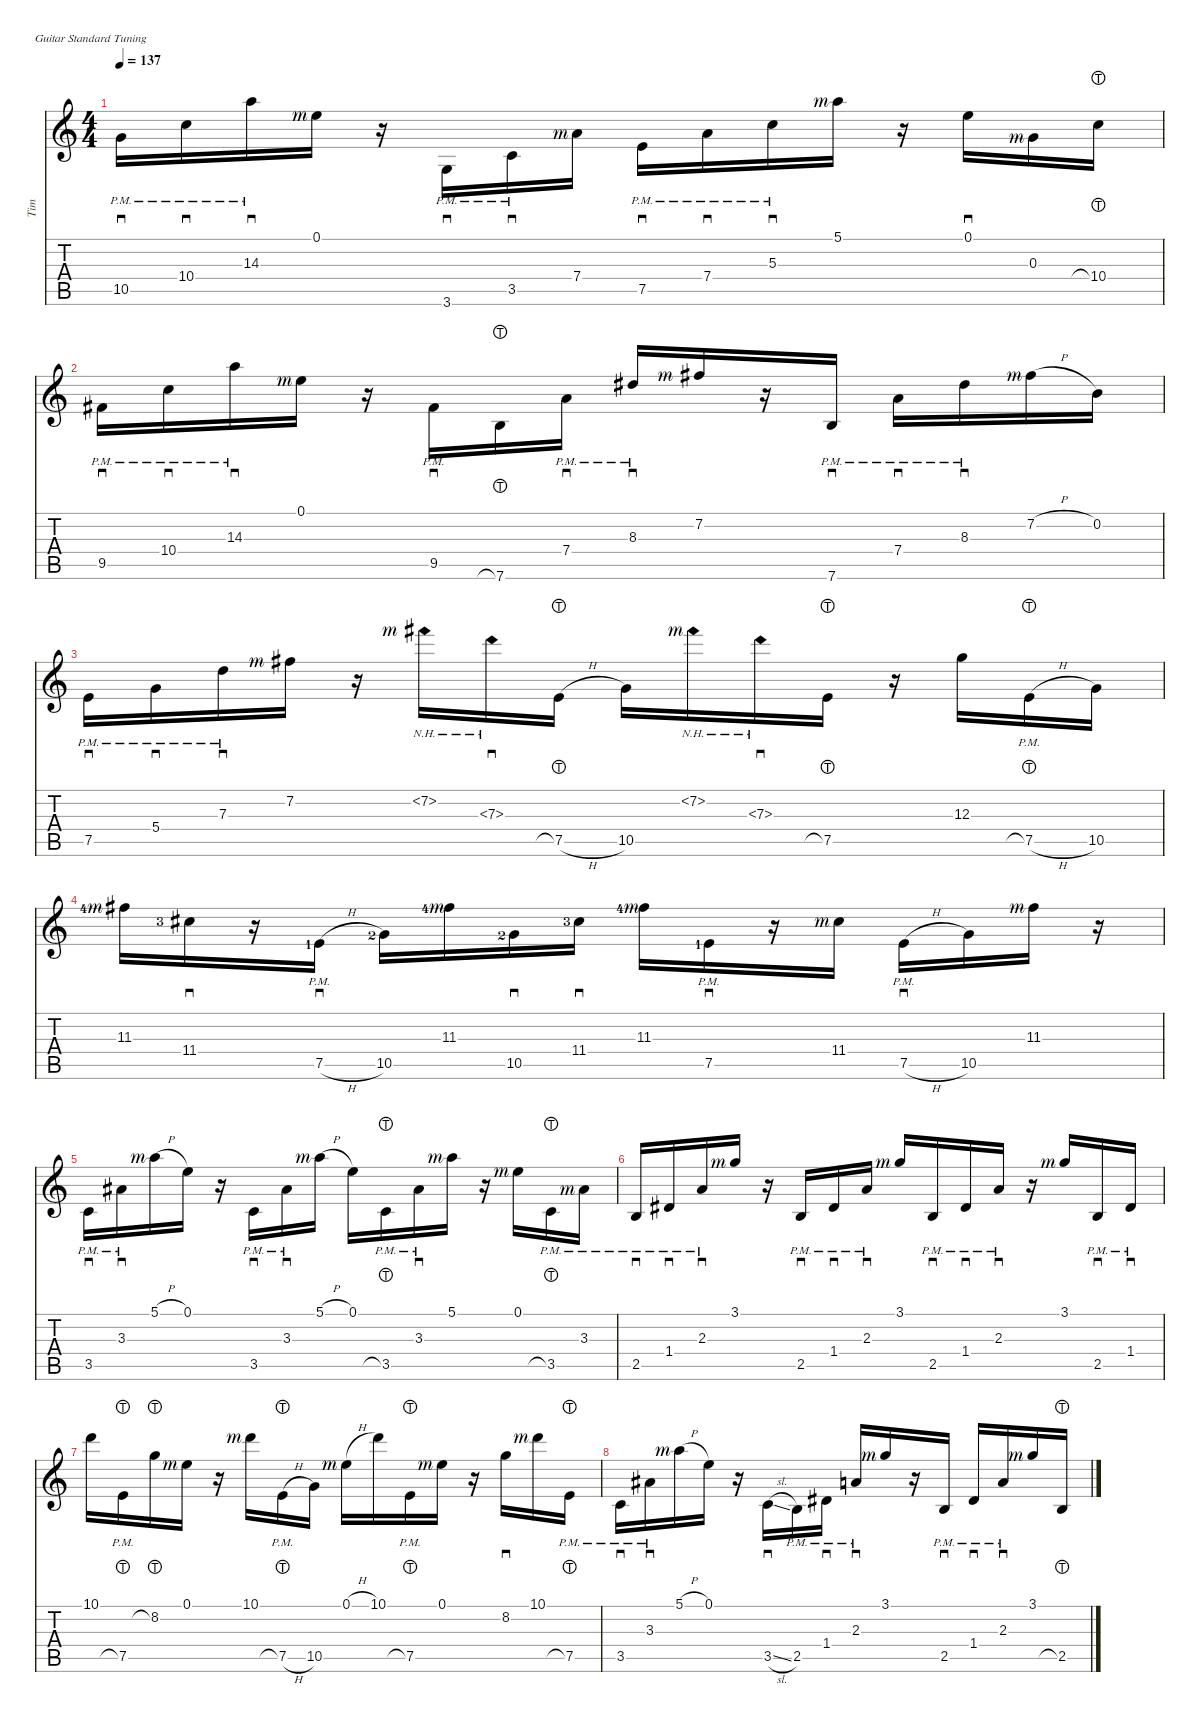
\defaultSystemsLayout 4
\hideDynamics
\bracketExtendMode nobrackets
\otherSystemsTrackNameOrientation horizontal
\track ("Nylon Guitar" "Tim") {instrument acousticguitarnylon}
\staff {score tabs}
\tuning (E4 B3 G3 D3 A2 E2)
\ts (4 4)
\scale
0.960694
\tempo 137
\accidentals auto
\clef g2
\ottava regular
\simile none
\ks c
10.5{pm}.16{sd dy mf beam Down} 10.4{pm}.16{sd beam Down} 14.3{pm}.16{sd beam Down} 0.1{rf 3}.16{beam Down} r.16{beam Down} 3.6{pm}.16{sd beam Up} 3.5{pm}.16{sd beam Up} 7.4{rf 3}.16{beam Up} 7.5{pm}.16{sd beam Down} 7.4{pm}.16{sd beam Down} 5.3{pm}.16{sd beam Down} 5.1{rf 3}.16{beam Down} r.16{beam Down} 0.1.16{sd beam Down} 0.3{rf 3}.16{beam Down} 10.4{lht}.16{beam Down} |
\scale
1.03931 9.5{pm acc #}.16{sd beam Down} 10.4{pm}.16{sd beam Down} 14.3{pm}.16{sd beam Down} 0.1{rf 3}.16{beam Down} r.16{beam Down} 9.5{pm acc #}.16{sd beam Up} 7.6{lht}.16{beam Up} 7.4{pm}.16{sd beam Up} 8.3{pm acc #}.16{sd beam Up} 7.2{rf 3 acc #}.16{beam Up} r.16{beam Up} 7.6{pm}.16{sd beam Up} 7.4{pm}.16{sd beam Down} 8.3{pm acc #}.16{sd beam Down} 7.2{h rf 3 acc #}.16{beam Down} 0.2.16{beam Down} |
\scale
1.01915 7.5{pm}.16{sd beam Down} 5.4{pm}.16{sd beam Down} 7.3{pm}.16{sd beam Down} 7.2{rf 3 acc #}.16{beam Down} r.16{beam Down} 7.2{nh rf 3 acc #}.16{beam Down} 7.3{nh}.16{sd beam Down} 7.5{h lht}.16{beam Down} 10.5.16{beam Down} 7.2{nh rf 3 acc #}.16{beam Down} 7.3{nh}.16{sd beam Down} 7.5{lht}.16{beam Down} r.16{beam Down} 12.3.16{beam Down} 7.5{h lht pm}.16{beam Down} 10.5.16{beam Down} |
\scale
0.980851 11.3{lf 5 rf 3 acc #}.16{beam Down} 11.4{lf 4 acc #}.16{sd beam Down} r.16{beam Down} 7.5{h pm lf 2}.16{sd beam Down} 10.5{lf 3}.16{beam Down} 11.3{lf 5 rf 3 acc #}.16{beam Down} 10.5{lf 3}.16{sd beam Down} 11.4{lf 4 acc #}.16{sd beam Down} 11.3{lf 5 rf 3 acc #}.16{beam Down} 7.5{pm lf 2}.16{sd beam Down} r.16{beam Down} 11.4{rf 3 acc #}.16{beam Down} 7.5{h pm}.16{sd beam Down} 10.5.16{beam Down} 11.3{rf 3 acc #}.16{beam Down} r.16{beam Down} |
\scale
1.01501 3.5{pm}.16{sd beam Down} 3.3{pm acc #}.16{sd beam Down} 5.1{h rf 3}.16{beam Down} 0.1.16{beam Down} r.16{beam Down} 3.5{pm}.16{sd beam Down} 3.3{pm acc #}.16{sd beam Down} 5.1{h rf 3}.16{beam Down} 0.1.16{beam Down} 3.5{lht pm}.16{beam Down} 3.3{pm acc #}.16{sd beam Down} 5.1{rf 3}.16{beam Down} r.16{beam Down} 0.1{rf 3}.16{beam Up} 3.5{lht pm}.16{beam Up} 3.3{pm rf 3 acc #}.16{beam Up} |
\scale
0.984995 2.5{pm}.16{sd beam Up} 1.4{pm acc #}.16{sd beam Up} 2.3{pm}.16{sd beam Up} 3.1{rf 3}.16{beam Up} r.16{beam Up} 2.5{pm}.16{sd beam Up} 1.4{pm acc #}.16{sd beam Up} 2.3{pm}.16{sd beam Up} 3.1{rf 3}.16{beam Up} 2.5{pm}.16{sd beam Up} 1.4{pm acc #}.16{sd beam Up} 2.3{pm}.16{sd beam Up} r.16{beam Up} 3.1{rf 3}.16{beam Up} 2.5{pm}.16{sd beam Up} 1.4{pm acc #}.16{sd beam Up} |
10.1.16{beam Down} 7.5{lht pm}.16{beam Down} 8.2{lht}.16{beam Down} 0.1{rf 3}.16{beam Down} r.16{beam Down} 10.1{rf 3}.16{beam Down} 7.5{h lht pm}.16{beam Down} 10.5.16{beam Down} 0.1{h rf 3}.16{beam Down} 10.1.16{beam Down} 7.5{lht pm}.16{beam Down} 0.1{rf 3}.16{beam Down} r.16{beam Down} 8.2.16{sd beam Down} 10.1{rf 3}.16{beam Down} 7.5{lht pm}.16{beam Down} |
3.5{pm}.16{sd beam Down} 3.3{pm acc #}.16{sd beam Down} 5.1{h rf 3}.16{beam Down} 0.1.16{beam Down} r.16{beam Down} 3.5{sl}.16{sd beam Up} 2.5{pm}.16{beam Up} 1.4{pm acc #}.16{sd beam Up} 2.3{pm}.16{sd beam Up} 3.1{rf 3}.16{beam Up} r.16{beam Up} 2.5{pm}.16{sd beam Up} 1.4{pm acc #}.16{sd beam Up} 2.3{pm}.16{sd beam Up} 3.1{rf 3}.16{beam Up} 2.5{lht}.16{beam Up}
